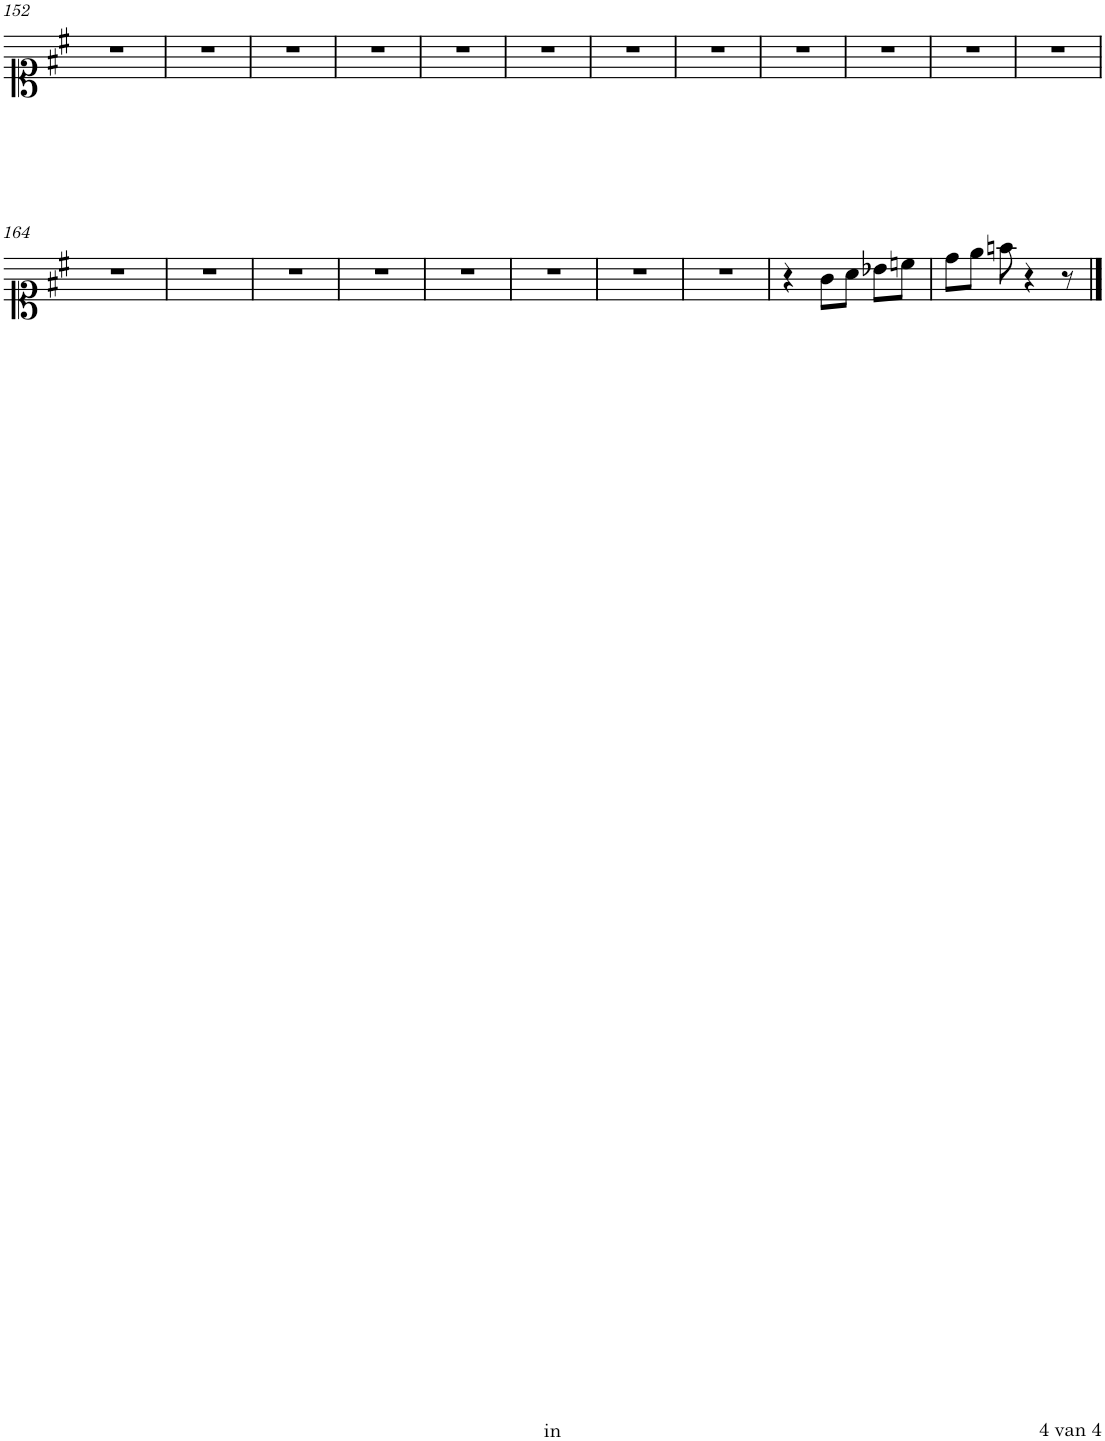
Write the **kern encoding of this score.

**kern
*part1
*staff1
*I"Baritone
*I'Bar.
!!LO:PB:g=z
*clefC1
*k[f#c#]
*M3/4
=152
2.r
=153
2.r
=154
2.r
=155
2.r
=156
2.r
=157
2.r
=158
2.r
=159
2.r
=160
2.r
=161
2.r
=162
2.r
=163
2.r
!!LO:LB:g=z
=164
2.r
=165
2.r
=166
2.r
=167
2.r
=168
2.r
=169
2.r
=170
2.r
=171
2.r
=172
4r
8g\L
8a\J
8b-X\L
8ccn\J
=173
8dd\L
8ee\J
8ffn\
4r
8r
==
*-
